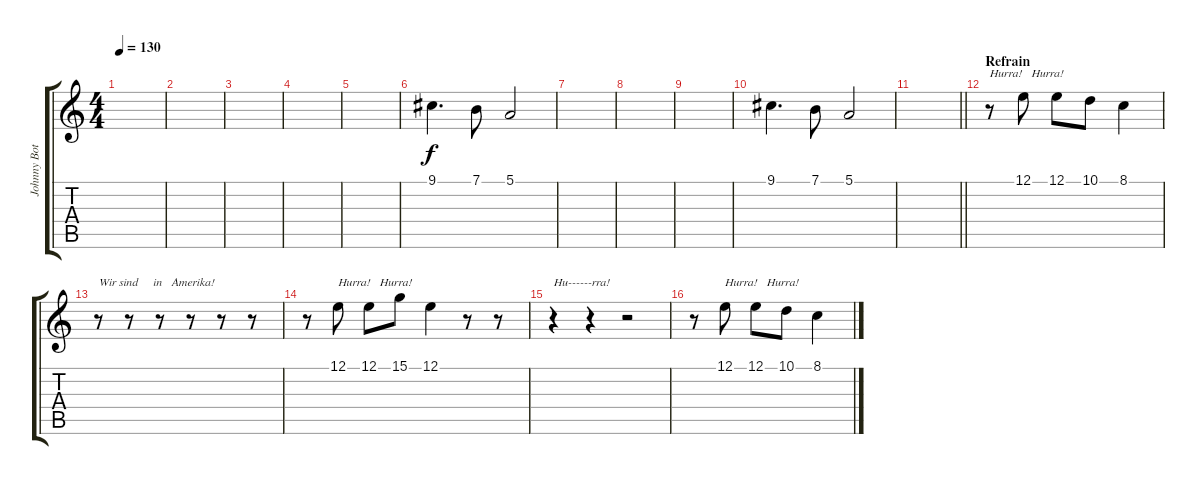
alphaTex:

\track ("Johnny Bottrop + Zip Schlitzer" "Johnny Bot") {instrument tenorsax}
\staff {score tabs}
\tuning (E4 B3 G3 D3 A2 E2) {hide}
\ts (4 4)
\tempo 130
\clef g2
\ks c
|
|
|
|
|
9.1.4{d} 7.1.8 5.1.2 |
|
|
|
9.1.4{d} 7.1.8 5.1.2 |
\barLineRight lightlight
|
\section ("" "Refrain")
r.8{txt "Hurra!   Hurra!"} 12.1.8 12.1.8 10.1.8 8.1.4 |
r.8{txt "Wir sind     in   Amerika!"} r.8 r.8 r.8 r.8 r.8 |
r.8 12.1.8{txt "Hurra!   Hurra!"} 12.1.8 15.1.8 12.1.4 r.8 r.8 |
r.4{txt "Hu------rra!"} r.4 r.2 |
r.8 12.1.8{txt "Hurra!   Hurra!"} 12.1.8 10.1.8 8.1.4
